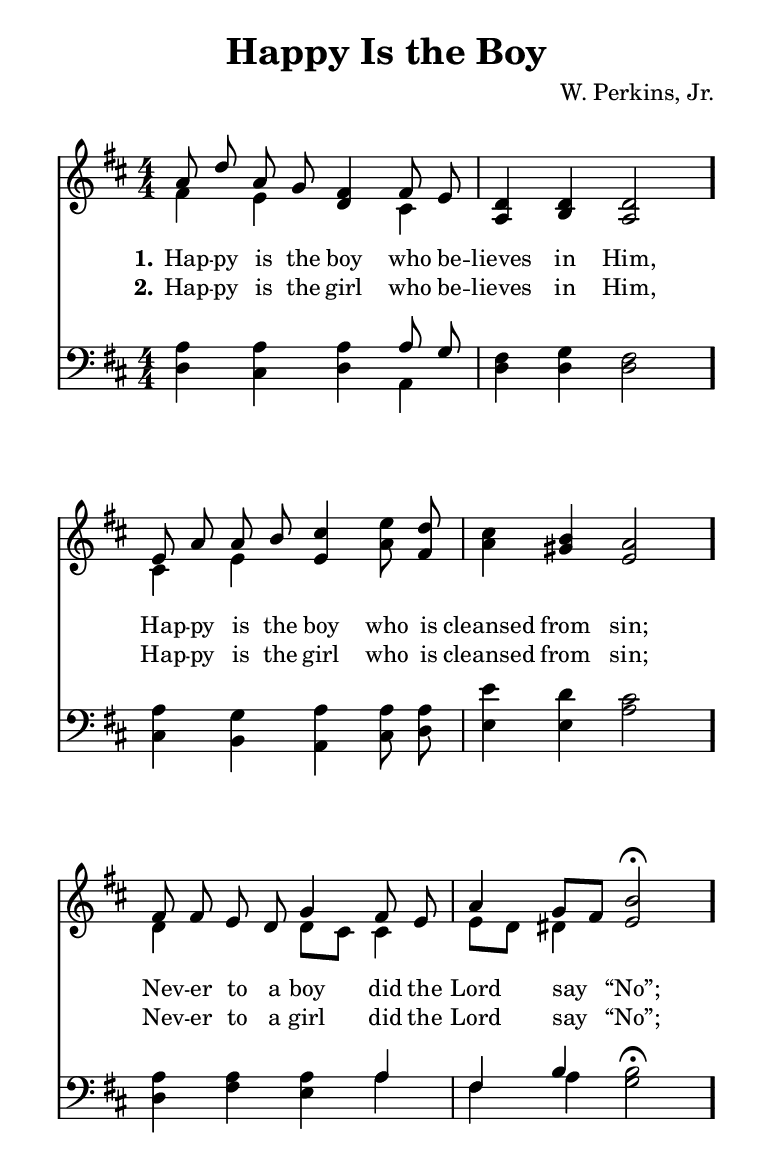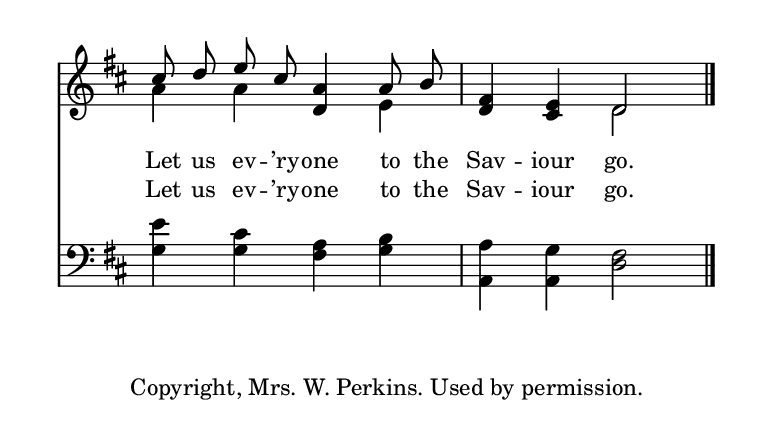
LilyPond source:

\include "common/global.ily"
\paper {
  \include "common/paper.ily"
  ragged-last-bottom = ##t % original has 3 systems
}

\header{
  hymnnumber = "340"
  title = "Happy Is the Boy"
  tunename = ""
  meter = ""
  poet = ""
  composer = "W. Perkins, Jr."
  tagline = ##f
}

ta = { \tempo 4=80 }
tb = { \tempo 4=40 }

global = {
  \include "common/overrides.ily"
  \override Staff.TimeSignature.style = #'numbered
  \time 4/4
  \override Score.MetronomeMark.transparent = ##t % hide all fermata changes too
  \ta
  \key d \major
  \autoBeamOff
}

notesSoprano = {
\global
\relative c'' {

  a8 d a g fis4 fis8 e | d4 d d2 |
  e8 a a b cis4 e8 d | cis4 b a2 |
  fis8 fis e d g4 fis8 e | a4 g8[ fis] \tb b2\fermata \ta
  cis8 d e cis a4 a8 b | fis4 e d2 |

  \bar "|."

}
}

notesAlto = {
\global
\relative e' {

  fis4 e d cis | a b a2 |
  cis4 e e a8 fis | a4 gis e2 |
  d4 s4 d8[ cis] cis4 | e8[ d] dis4 e2 | % original has missing notes for alto = s4
  a4 a d, e | d cis d2 |

}
}

notesTenor = {
\global
\relative a {

  a4 a a a8 g | fis4 g fis2 |
  a4 g a a8 a | e'4 d cis2 |
  a4 a a a | fis4 b b2 |
  e4 cis a b | a g fis2 |

}
}

notesBass = {
\global
\relative f {

  d4 cis d a | d d d2 |
  cis4 b a cis8 d | e4 e a2 |
  d,4 fis e a | fis a g2\fermata |
  g4 g fis g | a, a d2 |

}
}

wordsA = \lyricmode {
\set stanza = "1."

Hap -- py is the boy who be -- lieves in Him, \bar "."
Hap -- py is the boy who is cleansed from sin; \bar "."
Nev -- er to a boy did the Lord say “No”; \bar "." % original has ”No;”
Let us ev -- ’ry -- one to the Sav -- iour go. \bar "."

}

wordsB = \lyricmode {
\set stanza = "2."

Hap -- py is the girl who be -- lieves in Him, \bar "."
Hap -- py is the girl who is cleansed from sin; \bar "."
Nev -- er to a girl did the Lord say “No”; \bar "." % original has ”No;”
Let us ev -- ’ry -- one to the Sav -- iour go. \bar "."

}

\score {
  \context ChoirStaff <<
    \context Staff = upper <<
      \set Staff.autoBeaming = ##f
      \set ChoirStaff.systemStartDelimiter = #'SystemStartBar
      \set ChoirStaff.printPartCombineTexts = ##f
      \partcombine #'(2 . 9) \notesSoprano \notesAlto
      \context NullVoice = sopranos { \voiceOne << \notesSoprano >> }
      \context NullVoice = altos { \voiceTwo << \notesAlto >> }
      \context Lyrics = one   \lyricsto sopranos \wordsA
      \context Lyrics = two   \lyricsto sopranos \wordsB
    >>
    \context Staff = men <<
      \set Staff.autoBeaming = ##f
      \clef bass
      \set ChoirStaff.printPartCombineTexts = ##f
      \partcombine #'(2 . 9) \notesTenor \notesBass
      \context NullVoice = tenors { \voiceOne << \notesTenor >> }
      \context NullVoice = basses { \voiceTwo << \notesBass >> }
    >>
  >>
  \layout {
    \include "common/layout.ily"
  }
  \midi{
    \include "common/midi.ily"
  }
}

% We don't use the `copyright` header field because we need the copyright to
% appear just under the last system, rather than at the bottom of the page.
\noPageBreak \markup { \fill-line { \raise #4 { "Copyright, Mrs. W. Perkins. Used by permission." } } }


\version "2.19.49"  % necessary for upgrading to future LilyPond versions.

% vi:set et ts=2 sw=2 ai nocindent syntax=lilypond:
